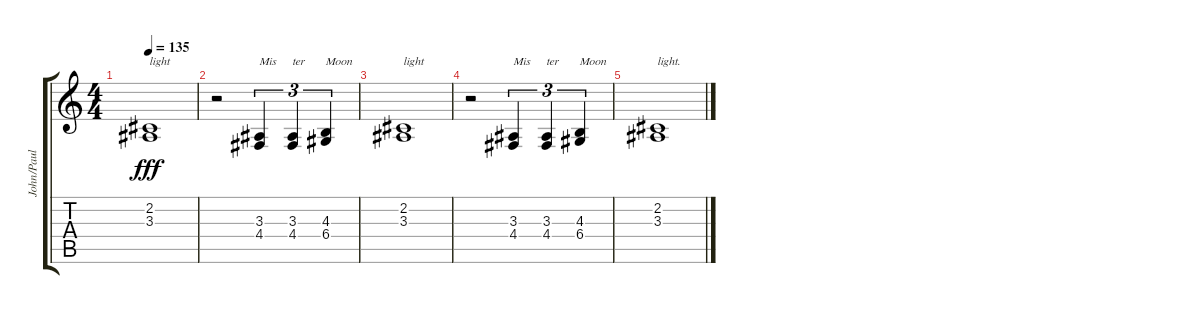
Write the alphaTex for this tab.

\track ("John/Paul Vocals" "John/Paul ") {instrument altosax}
\staff {score tabs}
\tuning (E4 B3 G3 D3 A2 E2) {hide}
\ts (4 4)
\tempo 135
\clef g2
\ks c
(2.2 3.3).1{txt "light" dy fff volume 9} |
r.2{volume 7} (3.3 4.4).4{tu (3 2) txt "Mis"} (3.3 4.4).4{tu (3 2) txt "ter"} (4.3 6.4).4{tu (3 2) txt "Moon"} |
(2.2 3.3).1{txt "light" volume 5} |
r.2{volume 3} (3.3 4.4).4{tu (3 2) txt "Mis"} (3.3 4.4).4{tu (3 2) txt "ter"} (4.3 6.4).4{tu (3 2) txt "Moon"} |
(2.2 3.3).1{txt "light." volume 2}
